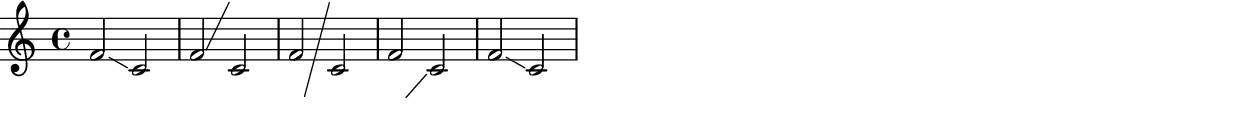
%% Generated by lilypond-book
%% Options: [exampleindent=10.16\mm,indent=0\mm,line-width=160\mm,paper-height=845.047\pt,paper-width=597.508\pt,papersize='(cons (* 597.508 pt) (* 845.047 pt))]
\include "lilypond-book-preamble.ly"


% ****************************************************************
% Start cut-&-pastable-section
% ****************************************************************

#(ly:set-option 'eps-box-padding 3.000000)



\paper {
  #(set-paper-size '(cons (* 597.508 pt) (* 845.047 pt)))
  indent = 0\mm
  line-width = 160\mm
  % offset the left padding, also add 1mm as lilypond creates cropped
  % images with a little space on the right
  line-width = #(- line-width (* mm  3.000000) (* mm 1))
}

\layout {
  
}




% ****************************************************************
% ly snippet:
% ****************************************************************
\sourcefilename "/lilypond-2.25.15/input/regression/property-nested-revert.ly"
\sourcefileline 0

\header
{
  texidoc = "nested properties may also be reverted. This uses
Scheme list syntax."

}

\version "2.19.21"

\relative {
  f'2 \glissando c
  \override Glissando.bound-details.right.Y = #4
  f2 \glissando c |
  \override Glissando.bound-details.left.Y = #-6
  f2 \glissando c
  \revert Glissando.bound-details.right.Y
  f2 \glissando c
  \revert Glissando.bound-details.left.Y
  f2 \glissando c
}


\paper {
  ragged-right = ##t
}



% ****************************************************************
% end ly snippet
% ****************************************************************
